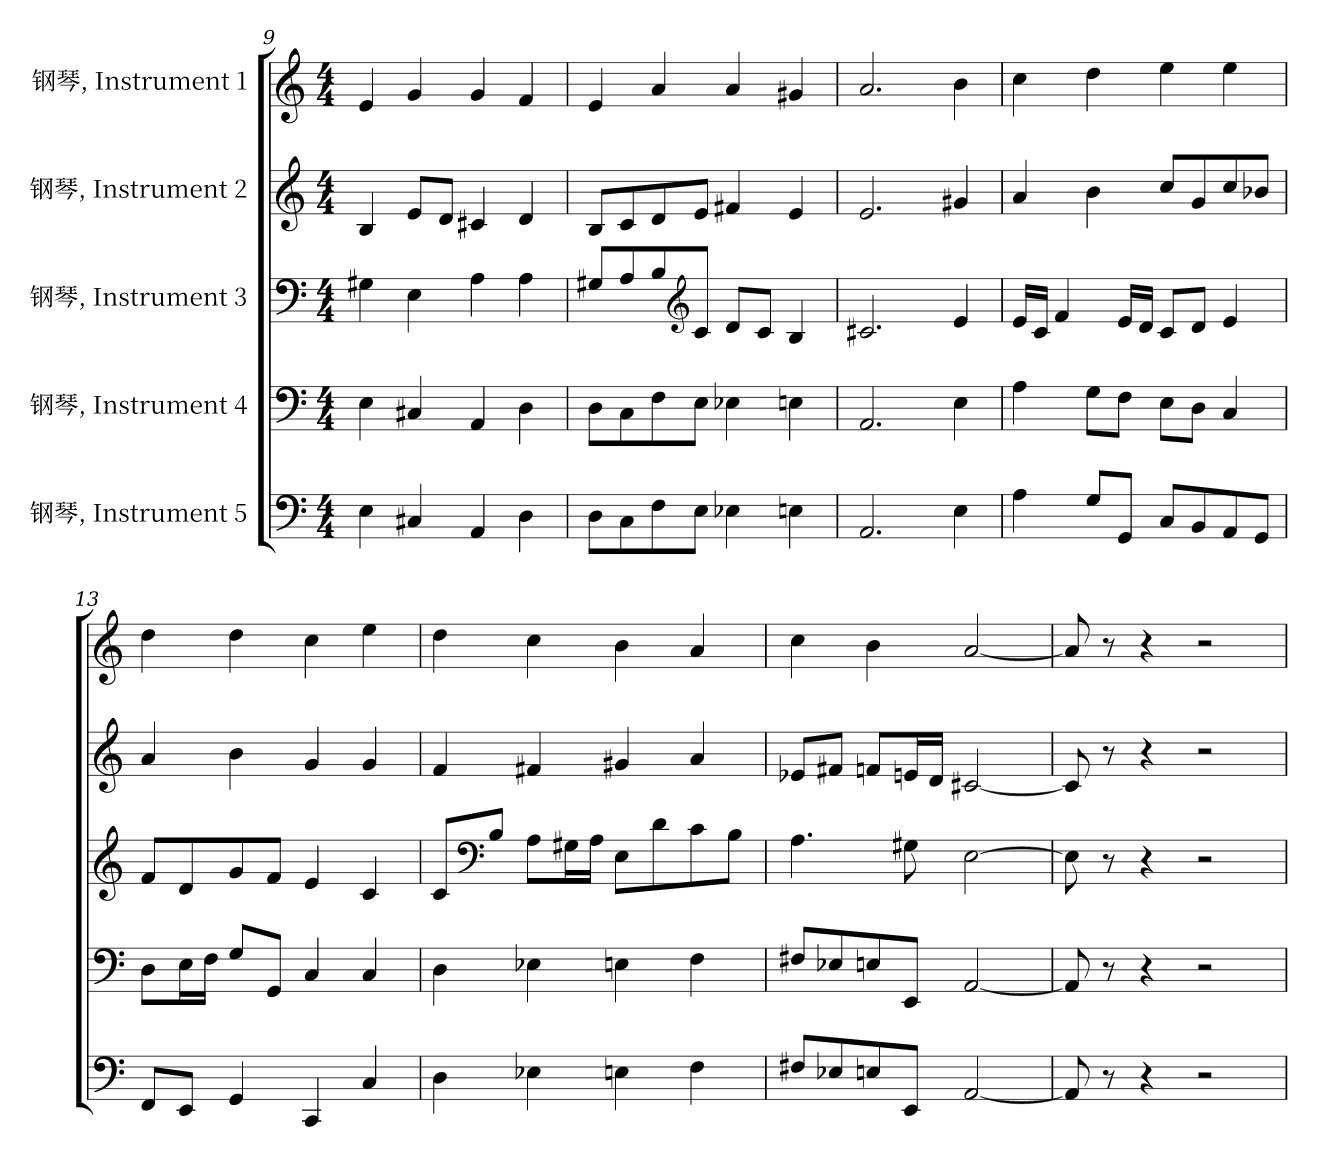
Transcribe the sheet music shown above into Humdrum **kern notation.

**kern	**kern	**kern	**kern	**kern
*part5	*part4	*part3	*part2	*part1
*staff5	*staff4	*staff3	*staff2	*staff1
*I"钢琴, Instrument 5	*I"钢琴, Instrument 4	*I"钢琴, Instrument 3	*I"钢琴, Instrument 2	*I"钢琴, Instrument 1
*clefF4	*clefF4	*clefF4	*clefG2	*clefG2
*k[]	*k[]	*k[]	*k[]	*k[]
*M4/4	*M4/4	*M4/4	*M4/4	*M4/4
=9	=9	=9	=9	=9
4E\	4E\	4G#X\	4B/	4e/
4C#X/	4C#X/	4E\	8e/L	4g/
.	.	.	8d/J	.
4AA/	4AA/	4A\	4c#X/	4g/
4D\	4D\	4A\	4d/	4f/
=10	=10	=10	=10	=10
8D\L	8D\L	8G#X/L	8B/L	4e/
8C\	8C\	8A/	8c/	.
8F\	8F\	8B/	8d/	4a/
*	*	*clefG2	*	*
8E\J	8E\J	8c/J	8e/J	.
4E-X\	4E-X\	8d/L	4f#X/	4a/
.	.	8c/J	.	.
4En\	4En\	4B/	4e/	4g#X/
=11	=11	=11	=11	=11
2.AA/	2.AA/	2.c#X/	2.e/	2.a/
4E\	4E\	4e/	4g#X/	4b\
!!LO:LB:g=z
=12	=12	=12	=12	=12
4A\	4A\	16e/LL	4a/	4cc\
.	.	16c/JJ	.	.
.	.	4f/	.	.
8G/L	8G\L	.	4b\	4dd\
8GG/J	8F\J	16e/LL	.	.
.	.	16d/JJ	.	.
8C/L	8E\L	8c/L	8cc/L	4ee\
8BB/	8D\J	8d/J	8g/	.
8AA/	4C/	4e/	8cc/	4ee\
8GG/J	.	.	8b-X/J	.
=13	=13	=13	=13	=13
8FF/L	8D\L	8f/L	4a/	4dd\
8EE/J	16E\L	8d/	.	.
.	16F\JJ	.	.	.
4GG/	8G/L	8g/	4b\	4dd\
.	8GG/J	8f/J	.	.
4CC/	4C/	4e/	4g/	4cc\
4C/	4C/	4c/	4g/	4ee\
=14	=14	=14	=14	=14
4D\	4D\	8c/L	4f/	4dd\
*	*	*clefF4	*	*
.	.	8B/J	.	.
4E-X\	4E-X\	8A\L	4f#X/	4cc\
.	.	16G#X\L	.	.
.	.	16A\JJ	.	.
4En\	4En\	8E\L	4g#X/	4b\
.	.	8d\	.	.
4F\	4F\	8c\	4a/	4a/
.	.	8B\J	.	.
=15	=15	=15	=15	=15
8F#X/L	8F#X/L	4.A\	8e-X/L	4cc\
8E-X/	8E-X/	.	8f#X/J	.
8En/	8En/	.	8fn/L	4b\
8EE/J	8EE/J	8G#X\	16en/L	.
.	.	.	16d/JJ	.
[2AA/	[2AA/	[2E\	[2c#X/	[2a/
!!LO:PB:g=z
=16	=16	=16	=16	=16
8AA/]	8AA/]	8E\]	8c#/]	8a/]
8r	8r	8r	8r	8r
4r	4r	4r	4r	4r
2r	2r	2r	2r	2r
=	=	=	=	=
*-	*-	*-	*-	*-
